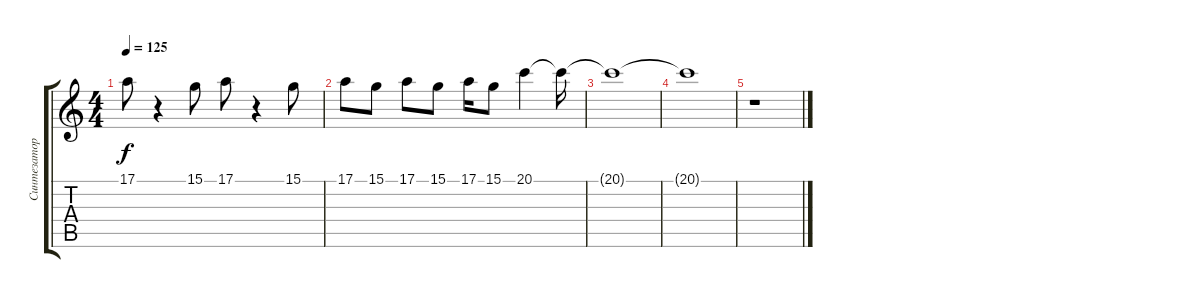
\track ("Синтезатор 2" "Синтезатор") {instrument lead1square}
\staff {score tabs}
\tuning (E4 B3 G3 D3 A2 E2) {hide}
\ts (4 4)
\tempo 125
\clef g2
\ks c
17.1.8{dy f} r.4 15.1.8 17.1.8 r.4 15.1.8 |
17.1.8 15.1.8 17.1.8 15.1.8 17.1.16 15.1.8 20.1.4 20.1{t}.16 |
20.1{t}.1{volume 0} |
20.1{t}.1 |
r.1
